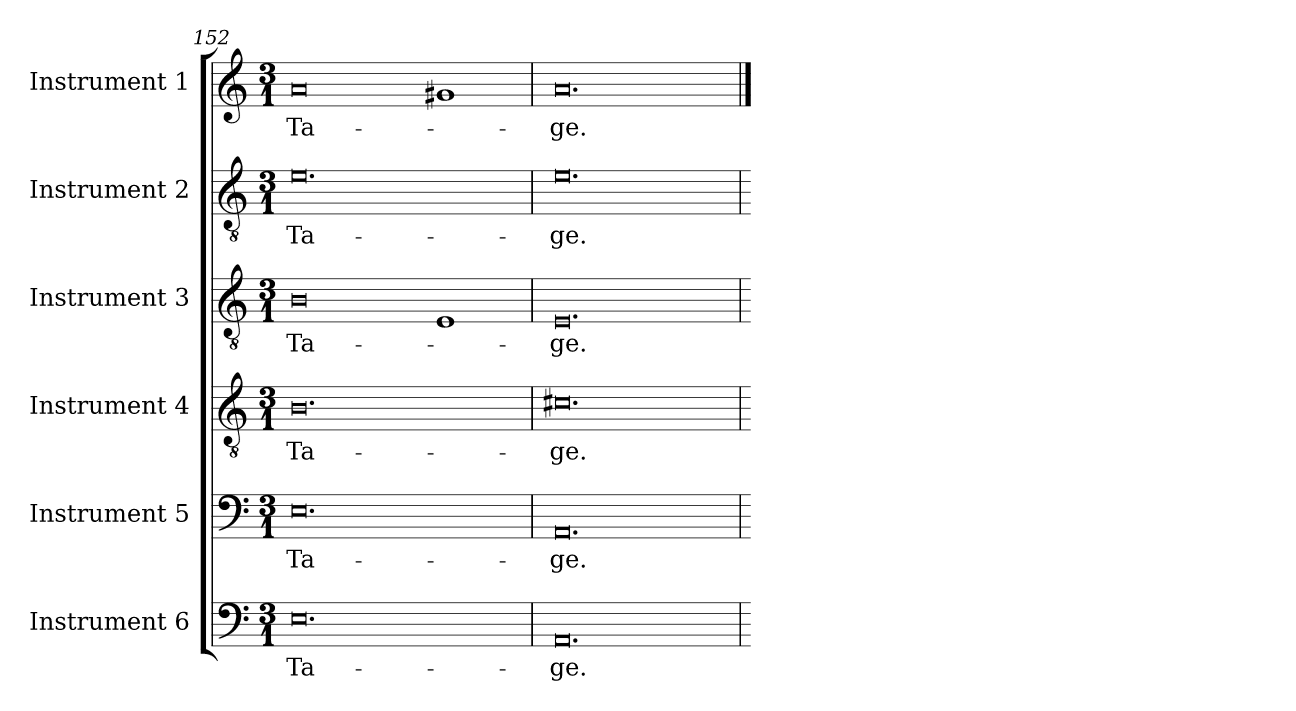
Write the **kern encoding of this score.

**kern	**text	**kern	**text	**kern	**text	**kern	**text	**kern	**text	**kern	**text
*part6	*part6	*part5	*part5	*part4	*part4	*part3	*part3	*part2	*part2	*part1	*part1
*staff6	*staff6	*staff5	*staff5	*staff4	*staff4	*staff3	*staff3	*staff2	*staff2	*staff1	*staff1
*I"Instrument 6	*	*I"Instrument 5	*	*I"Instrument 4	*	*I"Instrument 3	*	*I"Instrument 2	*	*I"Instrument 1	*
*clefF4	*	*clefF4	*	*clefGv2	*	*clefGv2	*	*clefGv2	*	*clefG2	*
*M3/1	*	*M3/1	*	*M3/1	*	*M3/1	*	*M3/1	*	*M3/1	*
=152	=152	=152	=152	=152	=152	=152	=152	=152	=152	=152	=152
!	!LO:LY:a:cj	!	!LO:LY:b:cj	!	!LO:LY:b:cj	!	!LO:LY:b:cj	!	!LO:LY:b:cj	!	!LO:LY:b:cj
0.E	Ta-	0.E	Ta-	0.B	Ta-	0B	Ta-	0.e	Ta-	0a	Ta-
.	.	.	.	.	.	1E	.	.	.	1g#X	.
=153	=153	=153	=153	=153	=153	=153	=153	=153	=153	=153	=153
!	!LO:LY:a:cj	!	!LO:LY:b:cj	!	!LO:LY:b:cj	!	!LO:LY:b:cj	!	!LO:LY:b:cj	!	!LO:LY:b:cj
0.AA	-ge.	0.AA	-ge.	0.c#X	-ge.	0.E	-ge.	0.e	-ge.	0.a	-ge.
=	==	=	==	=	==	=	==	=	==	==	==
*-	*-	*-	*-	*-	*-	*-	*-	*-	*-	*-	*-
